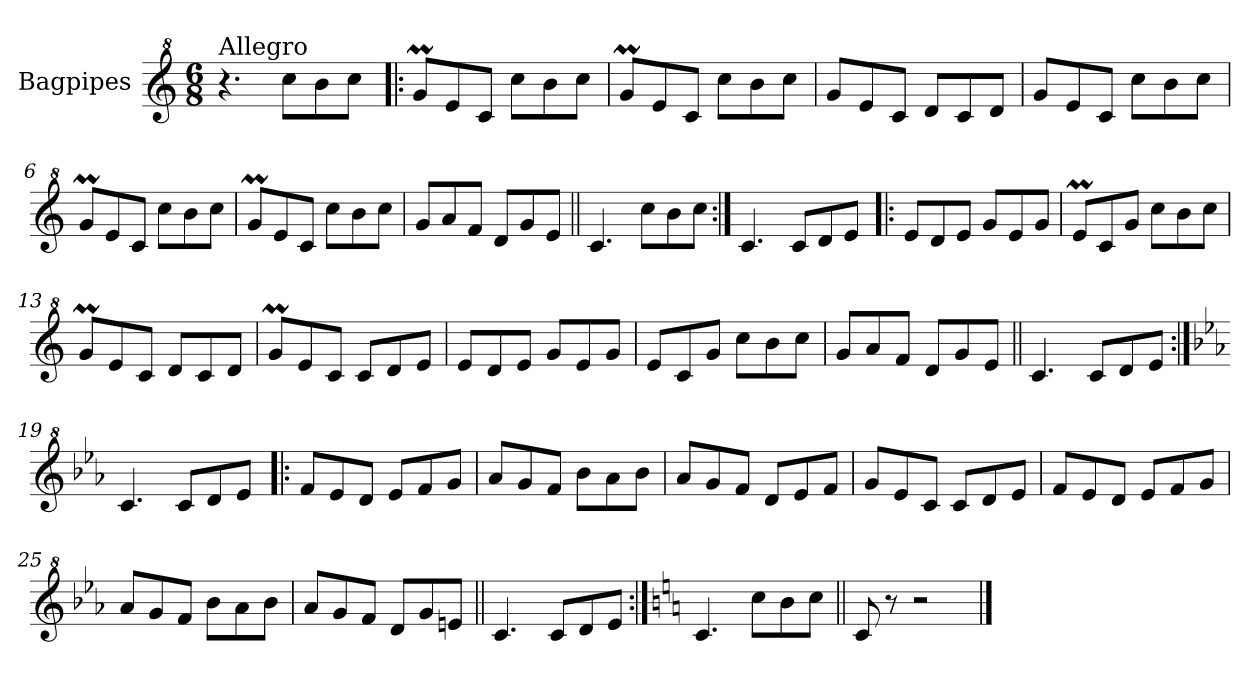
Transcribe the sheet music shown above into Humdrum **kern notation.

**kern
*part1
*staff1
*I"Bagpipes
*I'Bag
*clefG^2
*k[]
*C:
*M6/8
=1
!LO:TX:a:t=Allegro
4.r
8ccc\L
8bb\
8ccc\J
=2!|:
8ggM/L
8ee/
8cc/J
8ccc\L
8bb\
8ccc\J
=3
8ggM/L
8ee/
8cc/J
8ccc\L
8bb\
8ccc\J
=4
8gg/L
8ee/
8cc/J
8dd/L
8cc/
8dd/J
=5
8gg/L
8ee/
8cc/J
8ccc\L
8bb\
8ccc\J
=6
8ggM/L
8ee/
8cc/J
8ccc\L
8bb\
8ccc\J
!!LO:LB:g=z
=7
8ggM/L
8ee/
8cc/J
8ccc\L
8bb\
8ccc\J
=8
8gg/L
8aa/
8ff/J
8dd/L
8gg/
8ee/J
=9||
4.cc/
8ccc\L
8bb\
8ccc\J
=10:|!
4.cc/
8cc/L
8dd/
8ee/J
=11!|:
8ee/L
8dd/
8ee/J
8gg/L
8ee/
8gg/J
=12
8eem/L
8cc/
8gg/J
8ccc\L
8bb\
8ccc\J
!!LO:LB:g=z
=13
8ggM/L
8ee/
8cc/J
8dd/L
8cc/
8dd/J
=14
8ggM/L
8ee/
8cc/J
8cc/L
8dd/
8ee/J
=15
8ee/L
8dd/
8ee/J
8gg/L
8ee/
8gg/J
=16
8ee/L
8cc/
8gg/J
8ccc\L
8bb\
8ccc\J
=17
8gg/L
8aa/
8ff/J
8dd/L
8gg/
8ee/J
=18||
4.cc/
8cc/L
8dd/
8ee/J
!!LO:LB:g=z
=19:|!
*k[b-e-a-]
*E-:
4.cc/
8cc/L
8dd/
8ee-/J
=20!|:
8ff/L
8ee-/
8dd/J
8ee-/L
8ff/
8gg/J
=21
8aa-/L
8gg/
8ff/J
8bb-\L
8aa-\
8bb-\J
=22
8aa-/L
8gg/
8ff/J
8dd/L
8ee-/
8ff/J
=23
8gg/L
8ee-/
8cc/J
8cc/L
8dd/
8ee-/J
=24
8ff/L
8ee-/
8dd/J
8ee-/L
8ff/
8gg/J
!!LO:LB:g=z
=25
8aa-/L
8gg/
8ff/J
8bb-\L
8aa-\
8bb-\J
=26
8aa-/L
8gg/
8ff/J
8dd/L
8gg/
8een/J
=27||
4.cc/
8cc/L
8dd/
8ee-/J
=28:|!
*k[]
*C:
4.cc/
8ccc\L
8bb\
8ccc\J
=29||
8cc/
8r
2r
==
*-
